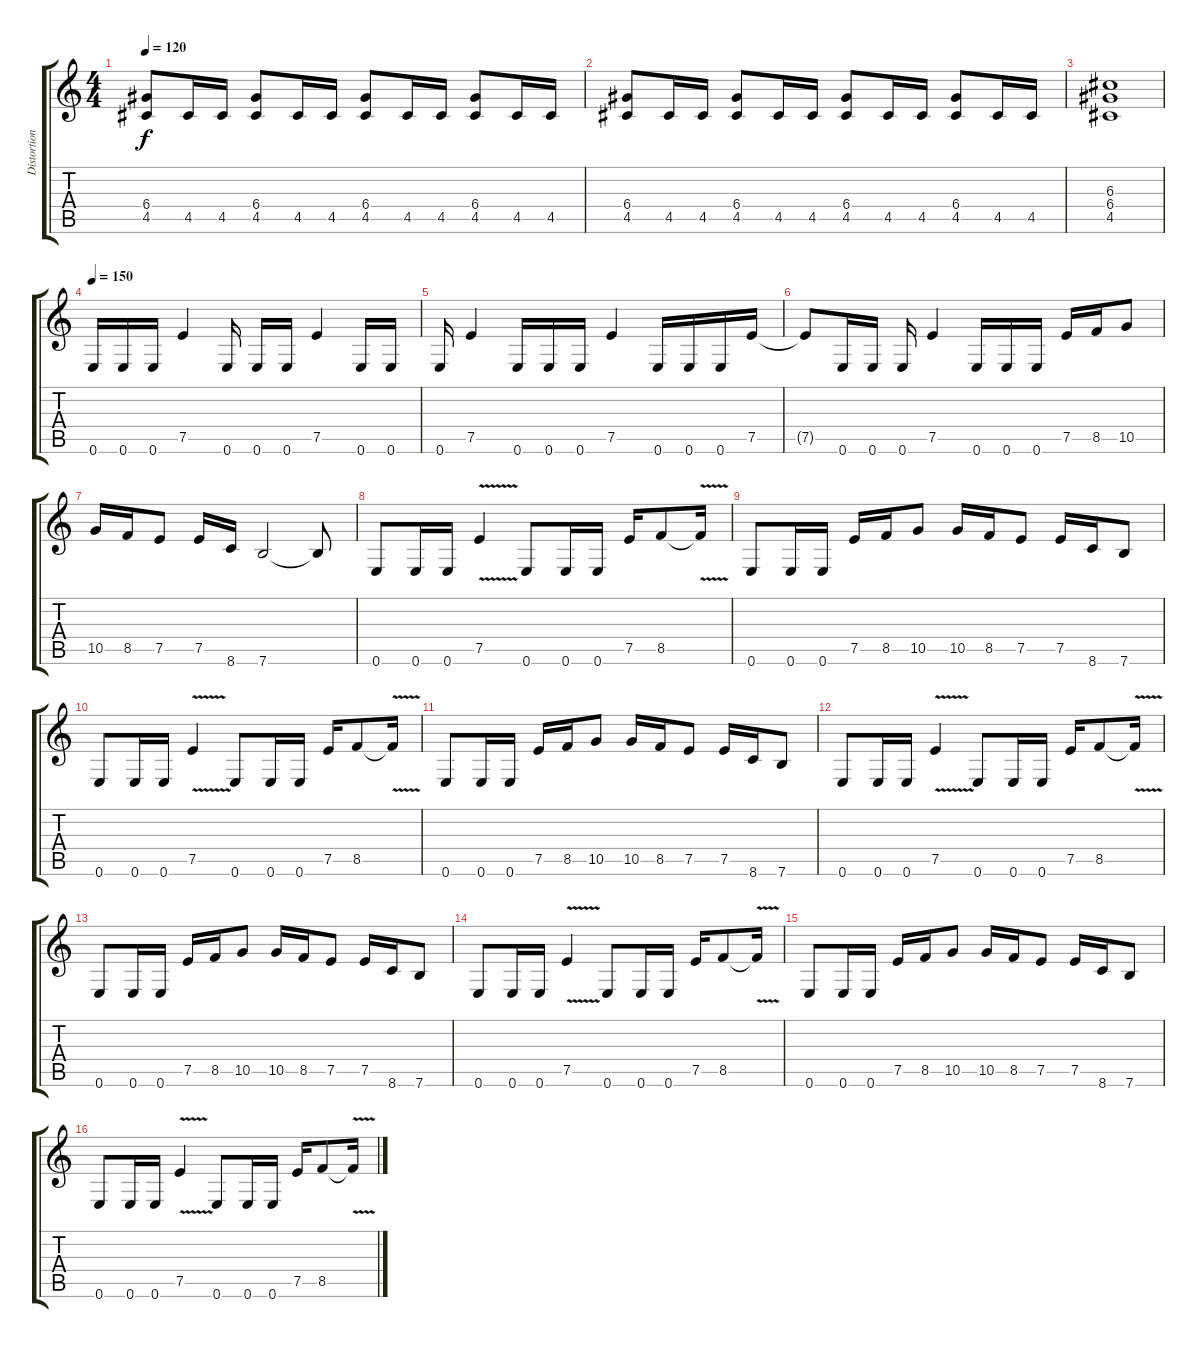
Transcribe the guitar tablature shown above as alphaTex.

\track ("Distortion Guitar 1" "Distortion") {instrument distortionguitar}
\staff {score tabs}
\tuning (E4 B3 G3 D3 A2 E2) {hide}
\ts (4 4)
\tempo 120
\clef g2
\ks c
(6.4 4.5).8{dy f volume 16} 4.5.16 4.5.16 (6.4 4.5).8 4.5.16 4.5.16 (6.4 4.5).8 4.5.16 4.5.16 (6.4 4.5).8 4.5.16 4.5.16 |
(6.4 4.5).8 4.5.16 4.5.16 (6.4 4.5).8 4.5.16 4.5.16 (6.4 4.5).8 4.5.16 4.5.16 (6.4 4.5).8 4.5.16 4.5.16 |
(6.3 6.4 4.5).1 |
\tempo 150
0.6.16 0.6.16 0.6.16 7.5.4 0.6.16 0.6.16 0.6.16 7.5.4 0.6.16 0.6.16 |
0.6.16 7.5.4 0.6.16 0.6.16 0.6.16 7.5.4 0.6.16 0.6.16 0.6.16 7.5.16 |
7.5{t}.8 0.6.16 0.6.16 0.6.16 7.5.4 0.6.16 0.6.16 0.6.16 7.5.16 8.5.16 10.5.8 |
10.5.16 8.5.16 7.5.8 7.5.16 8.6.16 7.6.2 7.6{t}.8 |
0.6.8 0.6.16 0.6.16 7.5{v}.4 0.6.8 0.6.16 0.6.16 7.5.16 8.5.8 8.5{v t}.16 |
0.6.8 0.6.16 0.6.16 7.5.16 8.5.16 10.5.8 10.5.16 8.5.16 7.5.8 7.5.16 8.6.16 7.6.8 |
0.6.8 0.6.16 0.6.16 7.5{v}.4 0.6.8 0.6.16 0.6.16 7.5.16 8.5.8 8.5{v t}.16 |
0.6.8 0.6.16 0.6.16 7.5.16 8.5.16 10.5.8 10.5.16 8.5.16 7.5.8 7.5.16 8.6.16 7.6.8 |
0.6.8 0.6.16 0.6.16 7.5{v}.4 0.6.8 0.6.16 0.6.16 7.5.16 8.5.8 8.5{v t}.16 |
0.6.8 0.6.16 0.6.16 7.5.16 8.5.16 10.5.8 10.5.16 8.5.16 7.5.8 7.5.16 8.6.16 7.6.8 |
0.6.8 0.6.16 0.6.16 7.5{v}.4 0.6.8 0.6.16 0.6.16 7.5.16 8.5.8 8.5{v t}.16 |
0.6.8 0.6.16 0.6.16 7.5.16 8.5.16 10.5.8 10.5.16 8.5.16 7.5.8 7.5.16 8.6.16 7.6.8 |
0.6.8 0.6.16 0.6.16 7.5{v}.4 0.6.8 0.6.16 0.6.16 7.5.16 8.5.8 8.5{v t}.16
